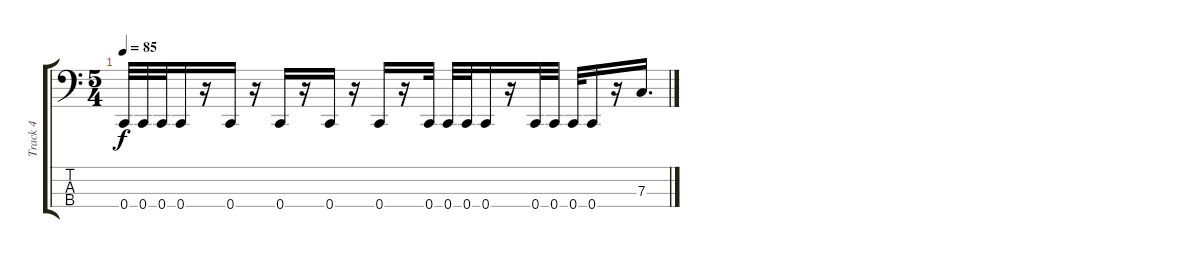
\track ("Track 4" "Track 4") {instrument electricbasspick}
\staff {score tabs}
\tuning (Eb2 Bb1 F1 C1) {hide}
\ts (5 4)
\tempo 85
\clef f4
\ks c
0.4.32{dy f} 0.4.32 0.4.32 0.4.16 r.16 0.4.16 r.16 0.4.16 r.16 0.4.16 r.16 0.4.16 r.16 0.4.32 0.4.32 0.4.32 0.4.16 r.16 0.4.32 0.4.32 0.4.32 0.4.16 r.16 7.3.16{d}
